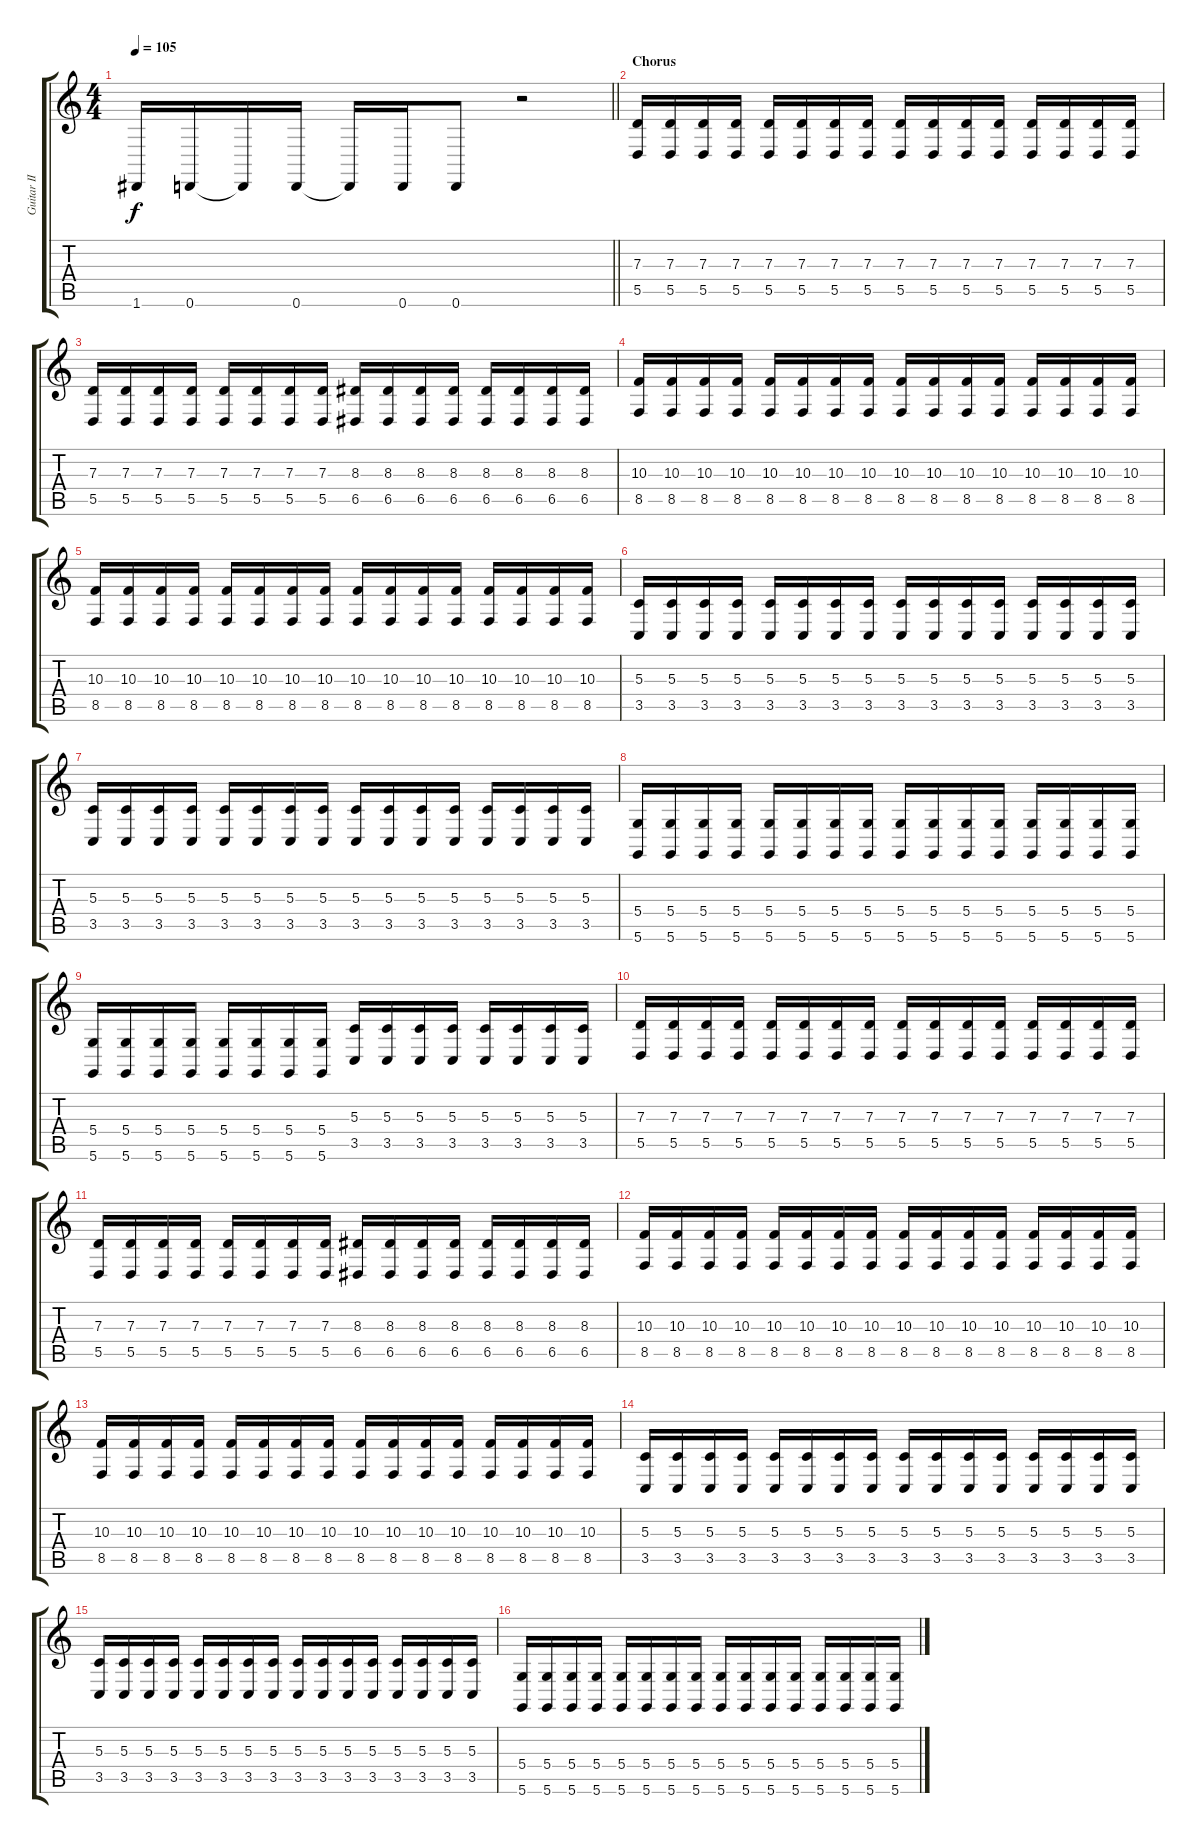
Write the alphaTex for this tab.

\track ("Guitar II" "Guitar II") {instrument lead2sawtooth}
\staff {score tabs}
\tuning (E4 B3 G3 D3 A2 D2) {hide}
\ts (4 4)
\tempo 105
\clef g2
\barLineRight lightlight
\ks aminor
1.6.16{dy f} 0.6.16 0.6{t}.16 0.6.16 0.6{t}.16 0.6.16 0.6.8 r.2 |
\section ("" "Chorus")
(7.3 5.5).16{balance 0 instrument distortionguitar} (7.3 5.5).16 (7.3 5.5).16 (7.3 5.5).16 (7.3 5.5).16 (7.3 5.5).16 (7.3 5.5).16 (7.3 5.5).16 (7.3 5.5).16 (7.3 5.5).16 (7.3 5.5).16 (7.3 5.5).16 (7.3 5.5).16 (7.3 5.5).16 (7.3 5.5).16 (7.3 5.5).16 |
(7.3 5.5).16 (7.3 5.5).16 (7.3 5.5).16 (7.3 5.5).16 (7.3 5.5).16 (7.3 5.5).16 (7.3 5.5).16 (7.3 5.5).16 (8.3 6.5).16 (8.3 6.5).16 (8.3 6.5).16 (8.3 6.5).16 (8.3 6.5).16 (8.3 6.5).16 (8.3 6.5).16 (8.3 6.5).16 |
(10.3 8.5).16 (10.3 8.5).16 (10.3 8.5).16 (10.3 8.5).16 (10.3 8.5).16 (10.3 8.5).16 (10.3 8.5).16 (10.3 8.5).16 (10.3 8.5).16 (10.3 8.5).16 (10.3 8.5).16 (10.3 8.5).16 (10.3 8.5).16 (10.3 8.5).16 (10.3 8.5).16 (10.3 8.5).16 |
(10.3 8.5).16 (10.3 8.5).16 (10.3 8.5).16 (10.3 8.5).16 (10.3 8.5).16 (10.3 8.5).16 (10.3 8.5).16 (10.3 8.5).16 (10.3 8.5).16 (10.3 8.5).16 (10.3 8.5).16 (10.3 8.5).16 (10.3 8.5).16 (10.3 8.5).16 (10.3 8.5).16 (10.3 8.5).16 |
(5.3 3.5).16 (5.3 3.5).16 (5.3 3.5).16 (5.3 3.5).16 (5.3 3.5).16 (5.3 3.5).16 (5.3 3.5).16 (5.3 3.5).16 (5.3 3.5).16 (5.3 3.5).16 (5.3 3.5).16 (5.3 3.5).16 (5.3 3.5).16 (5.3 3.5).16 (5.3 3.5).16 (5.3 3.5).16 |
(5.3 3.5).16 (5.3 3.5).16 (5.3 3.5).16 (5.3 3.5).16 (5.3 3.5).16 (5.3 3.5).16 (5.3 3.5).16 (5.3 3.5).16 (5.3 3.5).16 (5.3 3.5).16 (5.3 3.5).16 (5.3 3.5).16 (5.3 3.5).16 (5.3 3.5).16 (5.3 3.5).16 (5.3 3.5).16 |
(5.4 5.6).16 (5.4 5.6).16 (5.4 5.6).16 (5.4 5.6).16 (5.4 5.6).16 (5.4 5.6).16 (5.4 5.6).16 (5.4 5.6).16 (5.4 5.6).16 (5.4 5.6).16 (5.4 5.6).16 (5.4 5.6).16 (5.4 5.6).16 (5.4 5.6).16 (5.4 5.6).16 (5.4 5.6).16 |
(5.4 5.6).16 (5.4 5.6).16 (5.4 5.6).16 (5.4 5.6).16 (5.4 5.6).16 (5.4 5.6).16 (5.4 5.6).16 (5.4 5.6).16 (5.3 3.5).16 (5.3 3.5).16 (5.3 3.5).16 (5.3 3.5).16 (5.3 3.5).16 (5.3 3.5).16 (5.3 3.5).16 (5.3 3.5).16 |
(7.3 5.5).16 (7.3 5.5).16 (7.3 5.5).16 (7.3 5.5).16 (7.3 5.5).16 (7.3 5.5).16 (7.3 5.5).16 (7.3 5.5).16 (7.3 5.5).16 (7.3 5.5).16 (7.3 5.5).16 (7.3 5.5).16 (7.3 5.5).16 (7.3 5.5).16 (7.3 5.5).16 (7.3 5.5).16 |
(7.3 5.5).16 (7.3 5.5).16 (7.3 5.5).16 (7.3 5.5).16 (7.3 5.5).16 (7.3 5.5).16 (7.3 5.5).16 (7.3 5.5).16 (8.3 6.5).16 (8.3 6.5).16 (8.3 6.5).16 (8.3 6.5).16 (8.3 6.5).16 (8.3 6.5).16 (8.3 6.5).16 (8.3 6.5).16 |
(10.3 8.5).16 (10.3 8.5).16 (10.3 8.5).16 (10.3 8.5).16 (10.3 8.5).16 (10.3 8.5).16 (10.3 8.5).16 (10.3 8.5).16 (10.3 8.5).16 (10.3 8.5).16 (10.3 8.5).16 (10.3 8.5).16 (10.3 8.5).16 (10.3 8.5).16 (10.3 8.5).16 (10.3 8.5).16 |
(10.3 8.5).16 (10.3 8.5).16 (10.3 8.5).16 (10.3 8.5).16 (10.3 8.5).16 (10.3 8.5).16 (10.3 8.5).16 (10.3 8.5).16 (10.3 8.5).16 (10.3 8.5).16 (10.3 8.5).16 (10.3 8.5).16 (10.3 8.5).16 (10.3 8.5).16 (10.3 8.5).16 (10.3 8.5).16 |
(5.3 3.5).16 (5.3 3.5).16 (5.3 3.5).16 (5.3 3.5).16 (5.3 3.5).16 (5.3 3.5).16 (5.3 3.5).16 (5.3 3.5).16 (5.3 3.5).16 (5.3 3.5).16 (5.3 3.5).16 (5.3 3.5).16 (5.3 3.5).16 (5.3 3.5).16 (5.3 3.5).16 (5.3 3.5).16 |
(5.3 3.5).16 (5.3 3.5).16 (5.3 3.5).16 (5.3 3.5).16 (5.3 3.5).16 (5.3 3.5).16 (5.3 3.5).16 (5.3 3.5).16 (5.3 3.5).16 (5.3 3.5).16 (5.3 3.5).16 (5.3 3.5).16 (5.3 3.5).16 (5.3 3.5).16 (5.3 3.5).16 (5.3 3.5).16 |
(5.4 5.6).16 (5.4 5.6).16 (5.4 5.6).16 (5.4 5.6).16 (5.4 5.6).16 (5.4 5.6).16 (5.4 5.6).16 (5.4 5.6).16 (5.4 5.6).16 (5.4 5.6).16 (5.4 5.6).16 (5.4 5.6).16 (5.4 5.6).16 (5.4 5.6).16 (5.4 5.6).16 (5.4 5.6).16
